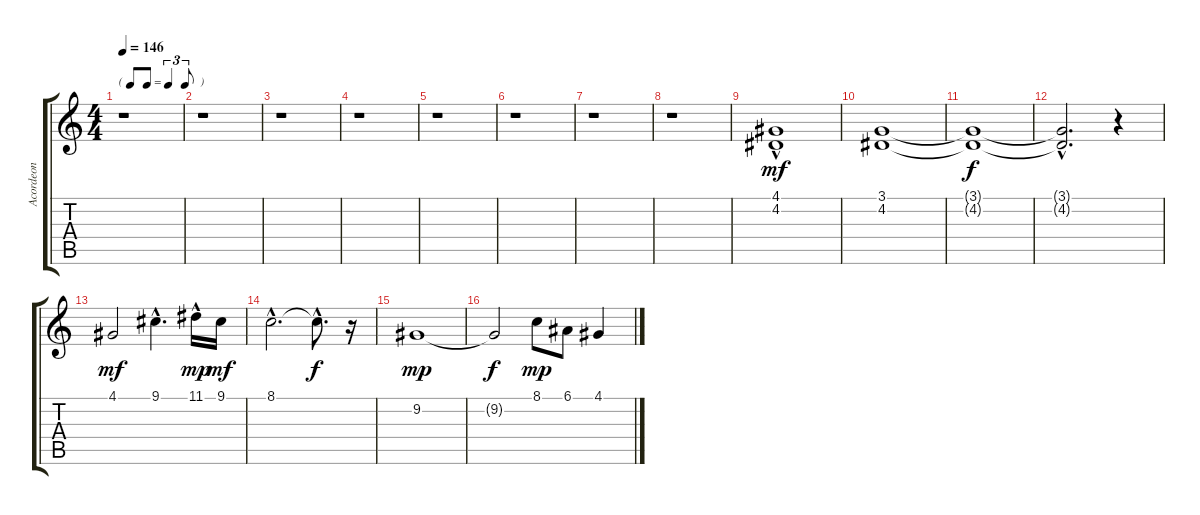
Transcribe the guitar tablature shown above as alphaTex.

\track ("Acordeon" "Acordeon") {instrument accordion}
\staff {score tabs}
\tuning (E4 B3 G3 D3 A2 E2) {hide}
\ts (4 4)
\tf triplet8th
\tempo 146
\clef g2
\ks c
r.1{dy mf} |
r.1 |
r.1 |
r.1 |
r.1 |
r.1 |
r.1 |
r.1 |
(4.1 4.2{hac}).1{volume 11 balance 8 instrument accordion} |
(3.1 4.2).1 |
(3.1{t} 4.2{t}).1{dy f} |
(3.1{hac t} 4.2{t}).2{d} r.4 |
4.1.2{dy mf} 9.1{hac}.4{d} 11.1{hac}.16{dy mp} 9.1.16{dy mf} |
8.1{hac}.2{d} 8.1{hac t}.8{d dy f} r.16 |
9.2.1{dy mp} |
9.2{t}.2{dy f} 8.1.8{dy mp} 6.1.8 4.1.4
